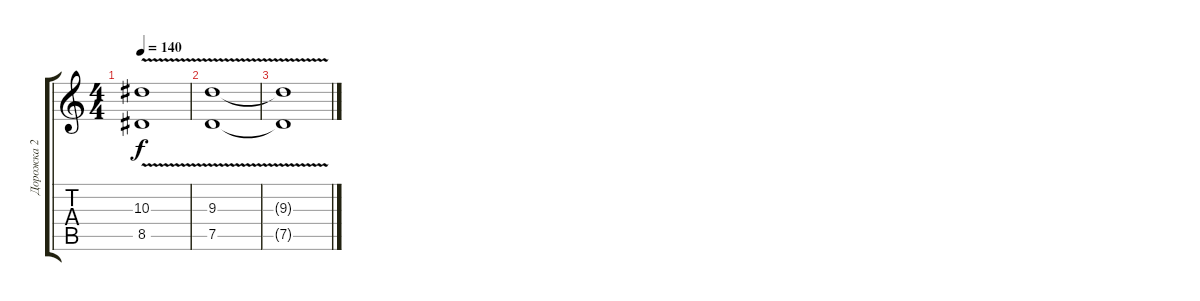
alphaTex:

\track ("Дорожка 2" "Дорожка 2") {instrument distortionguitar}
\staff {score tabs}
\tuning (D4 A3 F3 C3 G2 D2) {hide}
\ts (4 4)
\tempo 140
\clef g2
\ks c
(10.3{v} 8.5{v}).1{dy f} |
(9.3{v} 7.5{v}).1 |
(9.3{t} 7.5{t}).1
